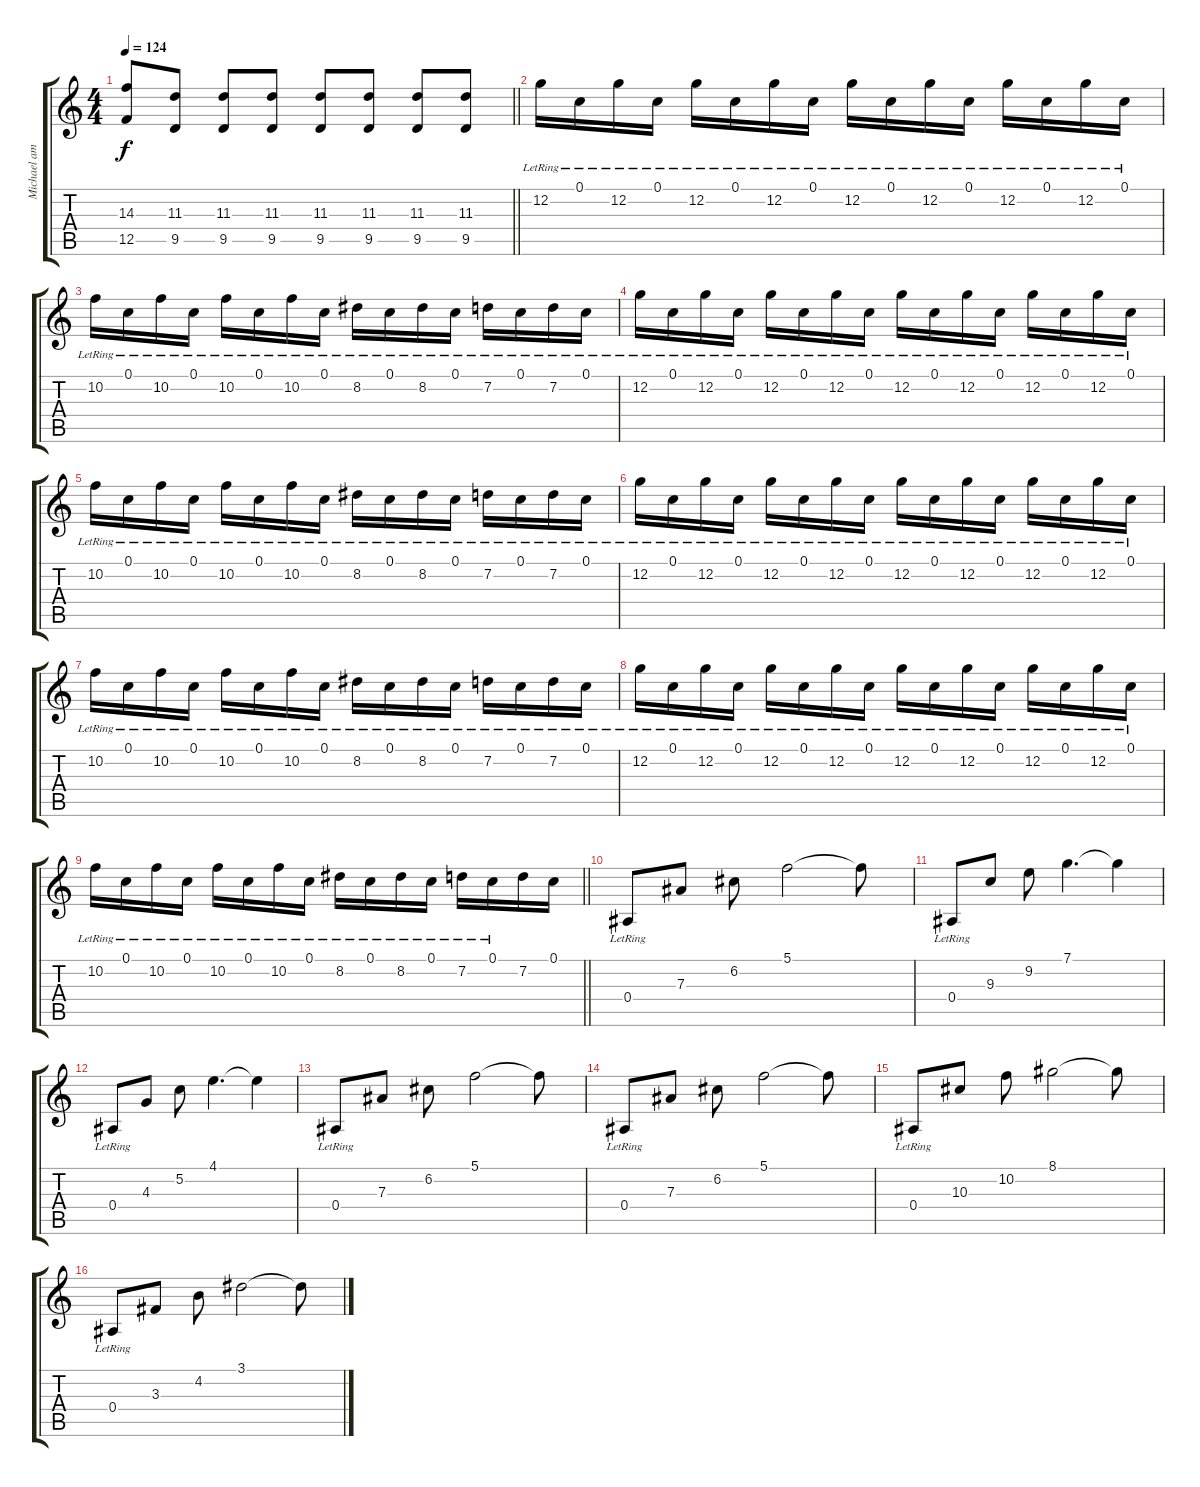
\track ("Michael amott" "Michael am") {instrument overdrivenguitar}
\staff {score tabs}
\tuning (C4 G3 Eb3 Bb2 F2 C2) {hide}
\ts (4 4)
\tempo 124
\clef g2
\barLineRight lightlight
\ks c
(14.3 12.5).8{dy f} (11.3 9.5).8 (11.3 9.5).8 (11.3 9.5).8 (11.3 9.5).8 (11.3 9.5).8 (11.3 9.5).8 (11.3 9.5).8 |
\section ("" "")
12.2{lr}.16 0.1{lr}.16 12.2{lr}.16 0.1{lr}.16 12.2{lr}.16 0.1{lr}.16 12.2{lr}.16 0.1{lr}.16 12.2{lr}.16 0.1{lr}.16 12.2{lr}.16 0.1{lr}.16 12.2{lr}.16 0.1{lr}.16 12.2{lr}.16 0.1{lr}.16 |
10.2{lr}.16 0.1{lr}.16 10.2{lr}.16 0.1{lr}.16 10.2{lr}.16 0.1{lr}.16 10.2{lr}.16 0.1{lr}.16 8.2{lr}.16 0.1{lr}.16 8.2{lr}.16 0.1{lr}.16 7.2{lr}.16 0.1{lr}.16 7.2{lr}.16 0.1{lr}.16 |
12.2{lr}.16 0.1{lr}.16 12.2{lr}.16 0.1{lr}.16 12.2{lr}.16 0.1{lr}.16 12.2{lr}.16 0.1{lr}.16 12.2{lr}.16 0.1{lr}.16 12.2{lr}.16 0.1{lr}.16 12.2{lr}.16 0.1{lr}.16 12.2{lr}.16 0.1{lr}.16 |
10.2{lr}.16 0.1{lr}.16 10.2{lr}.16 0.1{lr}.16 10.2{lr}.16 0.1{lr}.16 10.2{lr}.16 0.1{lr}.16 8.2{lr}.16 0.1{lr}.16 8.2{lr}.16 0.1{lr}.16 7.2{lr}.16 0.1{lr}.16 7.2{lr}.16 0.1{lr}.16 |
12.2{lr}.16 0.1{lr}.16 12.2{lr}.16 0.1{lr}.16 12.2{lr}.16 0.1{lr}.16 12.2{lr}.16 0.1{lr}.16 12.2{lr}.16 0.1{lr}.16 12.2{lr}.16 0.1{lr}.16 12.2{lr}.16 0.1{lr}.16 12.2{lr}.16 0.1{lr}.16 |
10.2{lr}.16 0.1{lr}.16 10.2{lr}.16 0.1{lr}.16 10.2{lr}.16 0.1{lr}.16 10.2{lr}.16 0.1{lr}.16 8.2{lr}.16 0.1{lr}.16 8.2{lr}.16 0.1{lr}.16 7.2{lr}.16 0.1{lr}.16 7.2{lr}.16 0.1{lr}.16 |
12.2{lr}.16 0.1{lr}.16 12.2{lr}.16 0.1{lr}.16 12.2{lr}.16 0.1{lr}.16 12.2{lr}.16 0.1{lr}.16 12.2{lr}.16 0.1{lr}.16 12.2{lr}.16 0.1{lr}.16 12.2{lr}.16 0.1{lr}.16 12.2{lr}.16 0.1{lr}.16 |
\barLineRight lightlight
10.2{lr}.16 0.1{lr}.16 10.2{lr}.16 0.1{lr}.16 10.2{lr}.16 0.1{lr}.16 10.2{lr}.16 0.1{lr}.16 8.2{lr}.16 0.1{lr}.16 8.2{lr}.16 0.1{lr}.16 7.2{lr}.16 0.1{lr}.16 7.2.16 0.1.16 |
\section ("" "")
0.4{lr}.8{volume 16 instrument electricguitarclean} 7.3.8 6.2.8 5.1.2 5.1{t}.8 |
0.4{lr}.8 9.3.8 9.2.8 7.1.4{d} 7.1{t}.4 |
0.4{lr}.8 4.3.8 5.2.8 4.1.4{d} 4.1{t}.4 |
0.4{lr}.8 7.3.8 6.2.8 5.1.2 5.1{t}.8 |
0.4{lr}.8 7.3.8 6.2.8 5.1.2 5.1{t}.8 |
0.4{lr}.8 10.3.8 10.2.8 8.1.2 8.1{t}.8 |
0.4{lr}.8 3.3.8 4.2.8 3.1.2 3.1{t}.8
